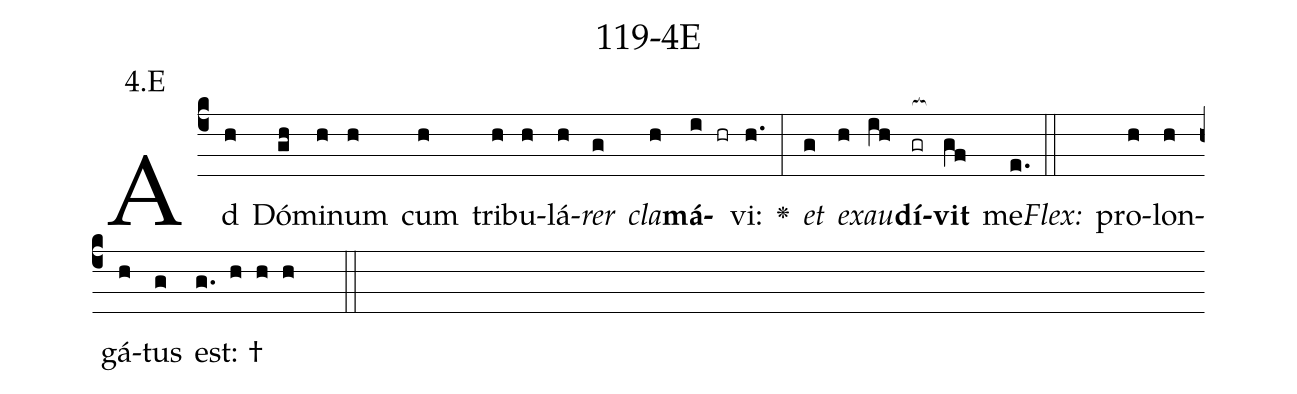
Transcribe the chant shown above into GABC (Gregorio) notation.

name: 119-4E;
annotation: 4.E;
%%
(c4)Ad(h) Dó(gh)mi(h)num(h) cum(h) tri(h)bu(h)lá(h)<i>rer</i>(g) <i>cla</i>(h)<b>má</b>(i hr)vi:(h.) <v>\greheightstar</v>(:) <i>et</i>(g) <i>ex</i>(h)<i>au</i>(ih)<b>dí</b>(gr[ocb:1{])<b>vit</b>(gf[ocb:0}]) me.(e.) (::)
<i>Flex:</i>()  pro(h)lon(h)gá(h)tus(g) est: †(g. h h h  ::)

%E(h) u(g) o(h) u(ih) a(gf) e.(e.) (::)
